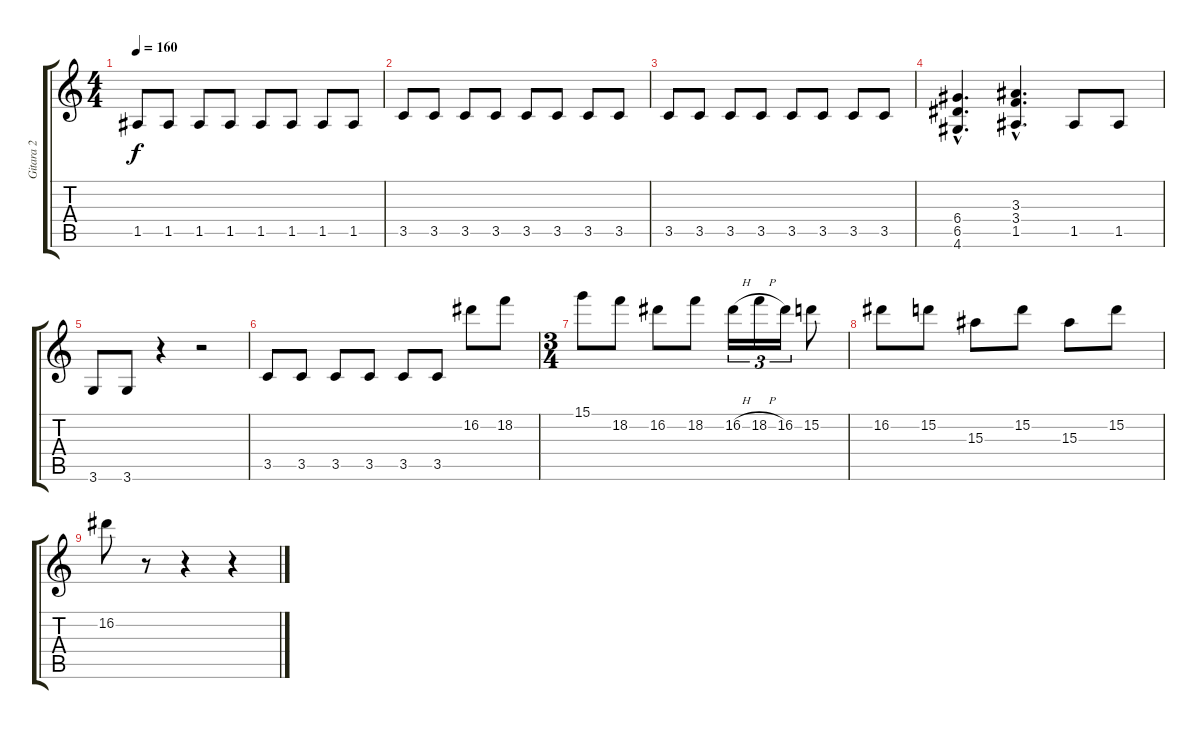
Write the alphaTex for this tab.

\track ("Gitara 2" "Gitara 2") {instrument overdrivenguitar}
\staff {score tabs}
\tuning (E4 B3 G3 D3 A2 E2) {hide}
\ts (4 4)
\tempo 160
\clef g2
\ks c
1.5.8{dy f} 1.5.8 1.5.8 1.5.8 1.5.8 1.5.8 1.5.8 1.5.8 |
3.5.8 3.5.8 3.5.8 3.5.8 3.5.8 3.5.8 3.5.8 3.5.8 |
3.5.8 3.5.8 3.5.8 3.5.8 3.5.8 3.5.8 3.5.8 3.5.8 |
(6.4{hac} 6.5{hac} 4.6{hac}).4{d} (3.3{hac} 3.4{hac} 1.5{hac}).4{d} 1.5.8 1.5.8 |
3.6.8 3.6.8 r.4 r.2 |
3.5.8 3.5.8 3.5.8 3.5.8 3.5.8 3.5.8 16.2.8 18.2.8 |
\ts (3 4)
15.1.8 18.2.8 16.2.8 18.2.8 16.2{h}.16{tu (3 2)} 18.2{h}.16{tu (3 2)} 16.2.16{tu (3 2)} 15.2.8 |
16.2.8 15.2.8 15.3.8 15.2.8 15.3.8 15.2.8 |
16.2.8 r.8 r.4 r.4
